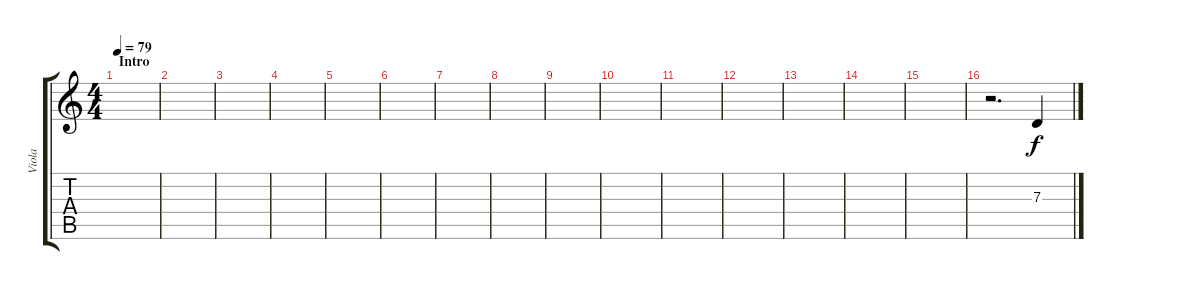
\track ("Viola" "Viola") {instrument viola}
\staff {score tabs}
\tuning (E4 B3 G3 D3 A2 D2) {hide}
\ts (4 4)
\section ("" "Intro")
\tempo 79
\clef g2
\ks c
|
|
|
|
|
|
|
|
|
|
|
|
|
|
|
r.2{d} 7.3{ss}.4
